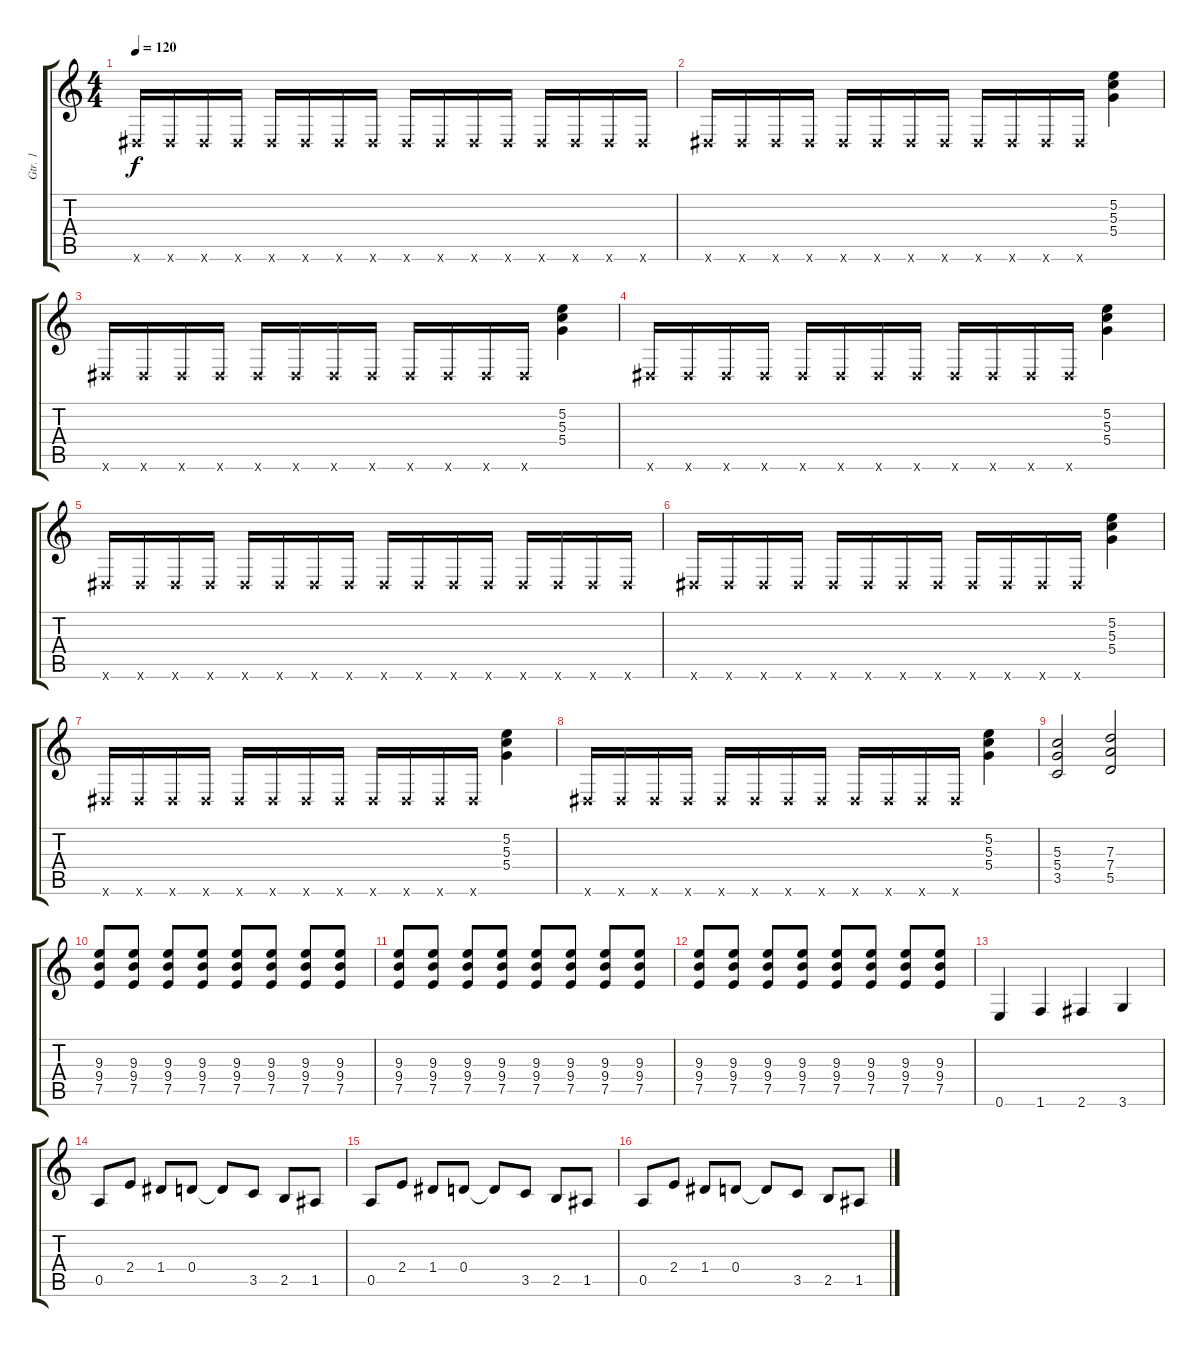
\track ("Gtr. 1" "Gtr. 1") {instrument overdrivenguitar}
\staff {score tabs}
\tuning (E4 B3 G3 D3 A2 E2) {hide}
\ts (4 4)
\tempo 120
\clef g2
\ks c
-1.6{x}.16{dy f} -1.6{x}.16 -1.6{x}.16 -1.6{x}.16 -1.6{x}.16 -1.6{x}.16 -1.6{x}.16 -1.6{x}.16 -1.6{x}.16 -1.6{x}.16 -1.6{x}.16 -1.6{x}.16 -1.6{x}.16 -1.6{x}.16 -1.6{x}.16 -1.6{x}.16 |
-1.6{x}.16 -1.6{x}.16 -1.6{x}.16 -1.6{x}.16 -1.6{x}.16 -1.6{x}.16 -1.6{x}.16 -1.6{x}.16 -1.6{x}.16 -1.6{x}.16 -1.6{x}.16 -1.6{x}.16 (5.2 5.3 5.4).4 |
-1.6{x}.16 -1.6{x}.16 -1.6{x}.16 -1.6{x}.16 -1.6{x}.16 -1.6{x}.16 -1.6{x}.16 -1.6{x}.16 -1.6{x}.16 -1.6{x}.16 -1.6{x}.16 -1.6{x}.16 (5.2 5.3 5.4).4 |
-1.6{x}.16 -1.6{x}.16 -1.6{x}.16 -1.6{x}.16 -1.6{x}.16 -1.6{x}.16 -1.6{x}.16 -1.6{x}.16 -1.6{x}.16 -1.6{x}.16 -1.6{x}.16 -1.6{x}.16 (5.2 5.3 5.4).4 |
-1.6{x}.16 -1.6{x}.16 -1.6{x}.16 -1.6{x}.16 -1.6{x}.16 -1.6{x}.16 -1.6{x}.16 -1.6{x}.16 -1.6{x}.16 -1.6{x}.16 -1.6{x}.16 -1.6{x}.16 -1.6{x}.16 -1.6{x}.16 -1.6{x}.16 -1.6{x}.16 |
-1.6{x}.16 -1.6{x}.16 -1.6{x}.16 -1.6{x}.16 -1.6{x}.16 -1.6{x}.16 -1.6{x}.16 -1.6{x}.16 -1.6{x}.16 -1.6{x}.16 -1.6{x}.16 -1.6{x}.16 (5.2 5.3 5.4).4 |
-1.6{x}.16 -1.6{x}.16 -1.6{x}.16 -1.6{x}.16 -1.6{x}.16 -1.6{x}.16 -1.6{x}.16 -1.6{x}.16 -1.6{x}.16 -1.6{x}.16 -1.6{x}.16 -1.6{x}.16 (5.2 5.3 5.4).4 |
-1.6{x}.16 -1.6{x}.16 -1.6{x}.16 -1.6{x}.16 -1.6{x}.16 -1.6{x}.16 -1.6{x}.16 -1.6{x}.16 -1.6{x}.16 -1.6{x}.16 -1.6{x}.16 -1.6{x}.16 (5.2 5.3 5.4).4 |
(5.3 5.4 3.5).2 (7.3 7.4 5.5).2 |
(9.3 9.4 7.5).8 (9.3 9.4 7.5).8 (9.3 9.4 7.5).8 (9.3 9.4 7.5).8 (9.3 9.4 7.5).8 (9.3 9.4 7.5).8 (9.3 9.4 7.5).8 (9.3 9.4 7.5).8 |
(9.3 9.4 7.5).8 (9.3 9.4 7.5).8 (9.3 9.4 7.5).8 (9.3 9.4 7.5).8 (9.3 9.4 7.5).8 (9.3 9.4 7.5).8 (9.3 9.4 7.5).8 (9.3 9.4 7.5).8 |
(9.3 9.4 7.5).8 (9.3 9.4 7.5).8 (9.3 9.4 7.5).8 (9.3 9.4 7.5).8 (9.3 9.4 7.5).8 (9.3 9.4 7.5).8 (9.3 9.4 7.5).8 (9.3 9.4 7.5).8 |
0.6.4 1.6.4 2.6.4 3.6.4 |
0.5.8 2.4.8 1.4.8 0.4.8 0.4{t}.8 3.5.8 2.5.8 1.5.8 |
0.5.8 2.4.8 1.4.8 0.4.8 0.4{t}.8 3.5.8 2.5.8 1.5.8 |
0.5.8 2.4.8 1.4.8 0.4.8 0.4{t}.8 3.5.8 2.5.8 1.5.8
